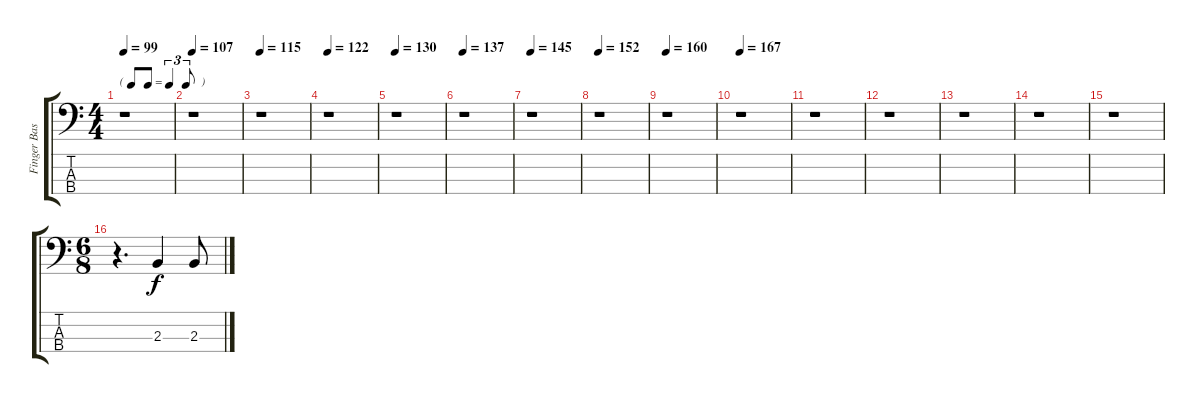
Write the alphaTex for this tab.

\track ("Finger Bass" "Finger Bas") {instrument electricbassfinger}
\staff {score tabs}
\tuning (G2 D2 A1 E1) {hide}
\ts (4 4)
\tf triplet8th
\tempo 99
\clef f4
\ks c
r.1{dy f instrument electricbassfinger} |
\tempo 107
r.1 |
\tempo 115
r.1 |
\tempo 122
r.1 |
\tempo 130
r.1 |
\tempo 137
r.1 |
\tempo 145
r.1 |
\tempo 152
r.1 |
\tempo 160
r.1 |
\tempo 167
r.1 |
r.1 |
r.1 |
r.1 |
r.1 |
r.1 |
\ts (6 8)
r.4{d} 2.3.4 2.3.8
